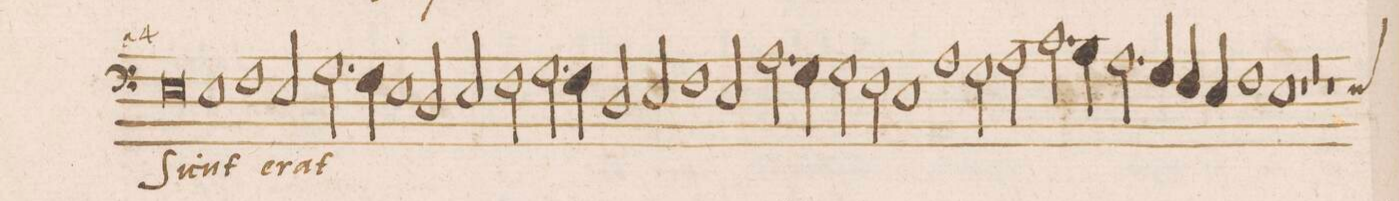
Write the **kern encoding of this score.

**kern	**text
*I"BASVS	*
*clefF4	*
*k[]	*
*met(C|)	*
*M2/1	*
0E	Si-
=156-	=156-
1E	-cut
1F	.
=157-	=157-
2E/	e-
2.G\	-rat
4F\	.
1E\	.
=158-	=158-
2D/	.
2E/	.
2F\	.
=159-	=159-
2.G\	.
4F\	.
2D/	.
2E/	.
=160-	=160-
1F	.
2E/	.
2.A\	.
=161-	=161-
4G\	.
2G\	.
2F\	.
1E\	.
=162-	=162-
1A	.
2G\	.
=163-	=163-
2A\	.
2.c\	.
4Bny\	.
2.A\	.
=164-	=164-
4G/	.
4F/	.
4E/	.
1F	.
=165-	=165-
1E	.
1r	.
=166-	=166-
0r	.
=167-	=167-
1r	.
*custos:E	*
*-	*-
